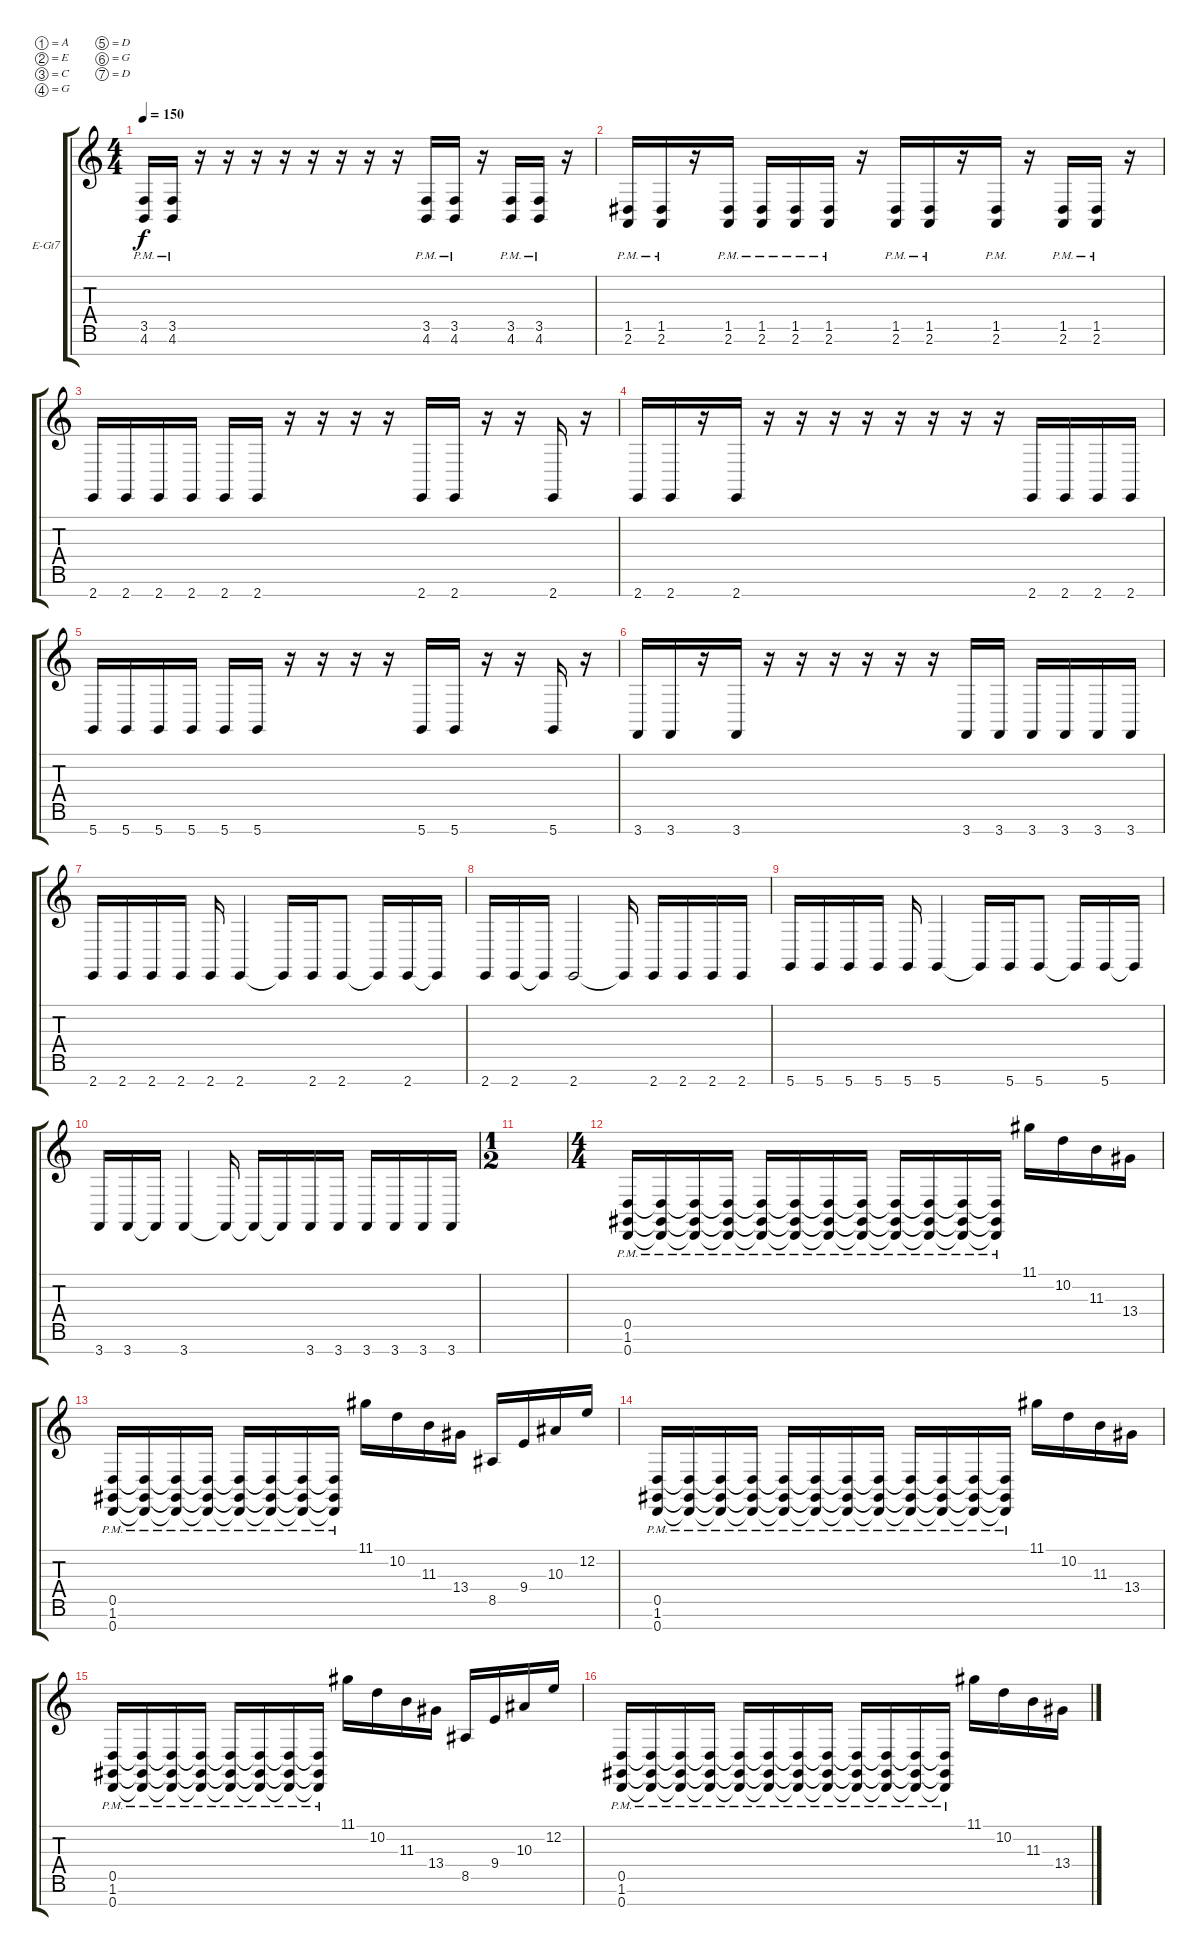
\defaultSystemsLayout 4
\bracketExtendMode groupsimilarinstruments
\firstSystemTrackNameOrientation horizontal
\otherSystemsTrackNameOrientation horizontal
\track ("Electric Guitar" "E-Gt7") {instrument distortionguitar}
\staff {score tabs}
\tuning (A3 E3 C3 G2 D2 G1 D1)
\ts (4 4)
\tempo 150
\clef g2
\ks c
(4.6{pm} 3.5{pm}).16{dy f} (4.6{pm} 3.5{pm}).16 r.16 r.16 r.16 r.16 r.16 r.16 r.16 r.16 (4.6{pm} 3.5{pm}).16 (4.6{pm} 3.5{pm}).16 r.16 (4.6{pm} 3.5{pm}).16 (4.6{pm} 3.5{pm}).16 r.16 |
(2.6{pm} 1.5{pm}).16 (2.6{pm} 1.5{pm}).16 r.16 (2.6{pm} 1.5{pm}).16 (2.6{pm} 1.5{pm}).16 (2.6{pm} 1.5{pm}).16 (2.6{pm} 1.5{pm}).16 r.16 (2.6{pm} 1.5{pm}).16 (2.6{pm} 1.5{pm}).16 r.16 (2.6{pm} 1.5{pm}).16 r.16 (2.6{pm} 1.5{pm}).16 (2.6{pm} 1.5{pm}).16 r.16 |
2.7.16 2.7.16 2.7.16 2.7.16 2.7.16 2.7.16 r.16 r.16 r.16 r.16 2.7.16 2.7.16 r.16 r.16 2.7.16 r.16 |
2.7.16 2.7.16 r.16 2.7.16 r.16 r.16 r.16 r.16 r.16 r.16 r.16 r.16 2.7.16 2.7.16 2.7.16 2.7.16 |
5.7.16 5.7.16 5.7.16 5.7.16 5.7.16 5.7.16 r.16 r.16 r.16 r.16 5.7.16 5.7.16 r.16 r.16 5.7.16 r.16 |
3.7.16 3.7.16 r.16 3.7.16 r.16 r.16 r.16 r.16 r.16 r.16 3.7.16 3.7.16 3.7.16 3.7.16 3.7.16 3.7.16 |
2.7.16 2.7.16 2.7.16 2.7.16 2.7.16 2.7.4 2.7{t}.16 2.7.16 2.7.8 2.7{t}.16 2.7.16 2.7{t}.16 |
2.7.16 2.7.16 2.7{t}.16 2.7.2 2.7{t}.16 2.7.16 2.7.16 2.7.16 2.7.16 |
5.7.16 5.7.16 5.7.16 5.7.16 5.7.16 5.7.4 5.7{t}.16 5.7.16 5.7.8 5.7{t}.16 5.7.16 5.7{t}.16 |
3.7.16 3.7.16 3.7{t}.16 3.7.4 3.7{t}.16 3.7{t}.16 3.7{t}.16 3.7.16 3.7.16 3.7.16 3.7.16 3.7.16 3.7.16 |
\ts (1 2)
|
\ts (4 4)
(0.7{pm} 1.6{pm} 0.5{pm}).16 (0.7{pm t} 1.6{pm t} 0.5{pm t}).16 (0.7{pm t} 1.6{pm t} 0.5{pm t}).16 (0.7{pm t} 1.6{pm t} 0.5{pm t}).16 (0.7{pm t} 1.6{pm t} 0.5{pm t}).16 (0.7{pm t} 1.6{pm t} 0.5{pm t}).16 (0.7{pm t} 1.6{pm t} 0.5{pm t}).16 (0.7{pm t} 1.6{pm t} 0.5{pm t}).16 (0.7{pm t} 1.6{pm t} 0.5{pm t}).16 (0.7{pm t} 1.6{pm t} 0.5{pm t}).16 (0.7{pm t} 1.6{pm t} 0.5{pm t}).16 (0.7{pm t} 1.6{pm t} 0.5{pm t}).16 11.1.16 10.2.16 11.3.16 13.4.16 |
(0.7{pm} 1.6{pm} 0.5{pm}).16 (0.7{pm t} 1.6{pm t} 0.5{pm t}).16 (0.7{pm t} 1.6{pm t} 0.5{pm t}).16 (0.7{pm t} 1.6{pm t} 0.5{pm t}).16 (0.7{pm t} 1.6{pm t} 0.5{pm t}).16 (0.7{pm t} 1.6{pm t} 0.5{pm t}).16 (0.7{pm t} 1.6{pm t} 0.5{pm t}).16 (0.7{pm t} 1.6{pm t} 0.5{pm t}).16 11.1.16 10.2.16 11.3.16 13.4.16 8.5.16 9.4.16 10.3.16 12.2.16 |
(0.7{pm} 1.6{pm} 0.5{pm}).16 (0.7{pm t} 1.6{pm t} 0.5{pm t}).16 (0.7{pm t} 1.6{pm t} 0.5{pm t}).16 (0.7{pm t} 1.6{pm t} 0.5{pm t}).16 (0.7{pm t} 1.6{pm t} 0.5{pm t}).16 (0.7{pm t} 1.6{pm t} 0.5{pm t}).16 (0.7{pm t} 1.6{pm t} 0.5{pm t}).16 (0.7{pm t} 1.6{pm t} 0.5{pm t}).16 (0.7{pm t} 1.6{pm t} 0.5{pm t}).16 (0.7{pm t} 1.6{pm t} 0.5{pm t}).16 (0.7{pm t} 1.6{pm t} 0.5{pm t}).16 (0.7{pm t} 1.6{pm t} 0.5{pm t}).16 11.1.16 10.2.16 11.3.16 13.4.16 |
(0.7{pm} 1.6{pm} 0.5{pm}).16 (0.7{pm t} 1.6{pm t} 0.5{pm t}).16 (0.7{pm t} 1.6{pm t} 0.5{pm t}).16 (0.7{pm t} 1.6{pm t} 0.5{pm t}).16 (0.7{pm t} 1.6{pm t} 0.5{pm t}).16 (0.7{pm t} 1.6{pm t} 0.5{pm t}).16 (0.7{pm t} 1.6{pm t} 0.5{pm t}).16 (0.7{pm t} 1.6{pm t} 0.5{pm t}).16 11.1.16 10.2.16 11.3.16 13.4.16 8.5.16 9.4.16 10.3.16 12.2.16 |
(0.7{pm} 1.6{pm} 0.5{pm}).16 (0.7{pm t} 1.6{pm t} 0.5{pm t}).16 (0.7{pm t} 1.6{pm t} 0.5{pm t}).16 (0.7{pm t} 1.6{pm t} 0.5{pm t}).16 (0.7{pm t} 1.6{pm t} 0.5{pm t}).16 (0.7{pm t} 1.6{pm t} 0.5{pm t}).16 (0.7{pm t} 1.6{pm t} 0.5{pm t}).16 (0.7{pm t} 1.6{pm t} 0.5{pm t}).16 (0.7{pm t} 1.6{pm t} 0.5{pm t}).16 (0.7{pm t} 1.6{pm t} 0.5{pm t}).16 (0.7{pm t} 1.6{pm t} 0.5{pm t}).16 (0.7{pm t} 1.6{pm t} 0.5{pm t}).16 11.1.16 10.2.16 11.3.16 13.4.16
